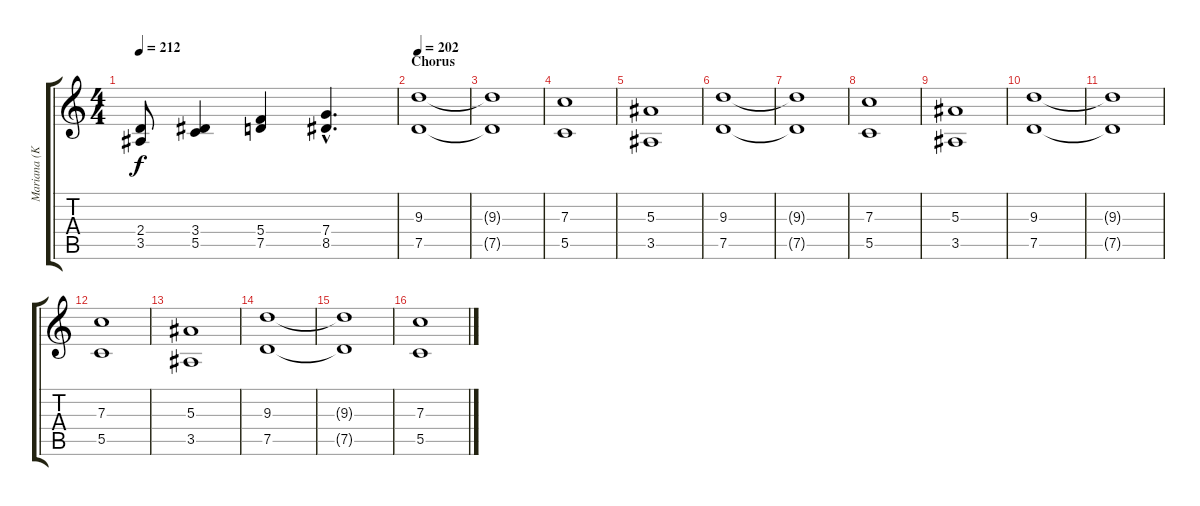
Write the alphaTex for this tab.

\track ("Mariana (KeybHigh)" "Mariana (K") {instrument stringensemble1}
\staff {score tabs}
\tuning (D5 A4 F4 C4 G3 D3) {hide}
\ts (4 4)
\tempo 212
\clef g2
\ks c
(2.4{t} 3.5{t}).8{dy f} (3.4 5.5).4 (5.4 7.5).4 (7.4{hac} 8.5{hac}).4{d} |
\section ("" "Chorus")
\tempo 202
(9.3 7.5).1{volume 13 balance 6 instrument stringensemble1} |
(9.3{t} 7.5{t}).1 |
(7.3 5.5).1 |
(5.3 3.5).1 |
(9.3 7.5).1 |
(9.3{t} 7.5{t}).1 |
(7.3 5.5).1 |
(5.3 3.5).1 |
(9.3 7.5).1 |
(9.3{t} 7.5{t}).1 |
(7.3 5.5).1 |
(5.3 3.5).1 |
(9.3 7.5).1 |
(9.3{t} 7.5{t}).1 |
(7.3 5.5).1
